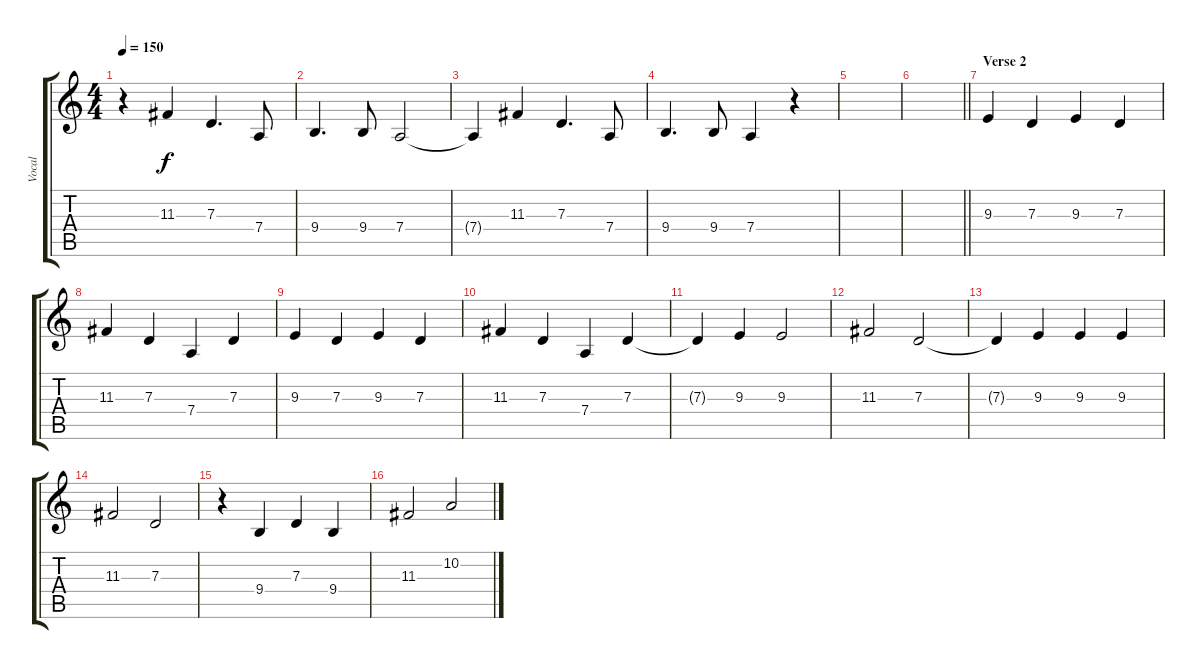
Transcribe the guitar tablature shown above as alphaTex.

\track ("Vocal" "Vocal") {instrument lead2sawtooth}
\staff {score tabs}
\tuning (E4 B3 G3 D3 A2 E2) {hide}
\ts (4 4)
\tempo 150
\clef g2
\ks c
r.4{dy f} 11.3.4 7.3.4{d} 7.4.8 |
9.4.4{d} 9.4.8 7.4.2 |
7.4{t}.4 11.3.4 7.3.4{d} 7.4.8 |
9.4.4{d} 9.4.8 7.4.4 r.4 |
|
\barLineRight lightlight
|
\section ("" "Verse 2")
9.3.4 7.3.4 9.3.4 7.3.4 |
11.3.4 7.3.4 7.4.4 7.3.4 |
9.3.4 7.3.4 9.3.4 7.3.4 |
11.3.4 7.3.4 7.4.4 7.3.4 |
7.3{t}.4 9.3.4 9.3.2 |
11.3.2 7.3.2 |
7.3{t}.4 9.3.4 9.3.4 9.3.4 |
11.3.2 7.3.2 |
r.4 9.4.4 7.3.4 9.4.4 |
11.3.2 10.2.2
